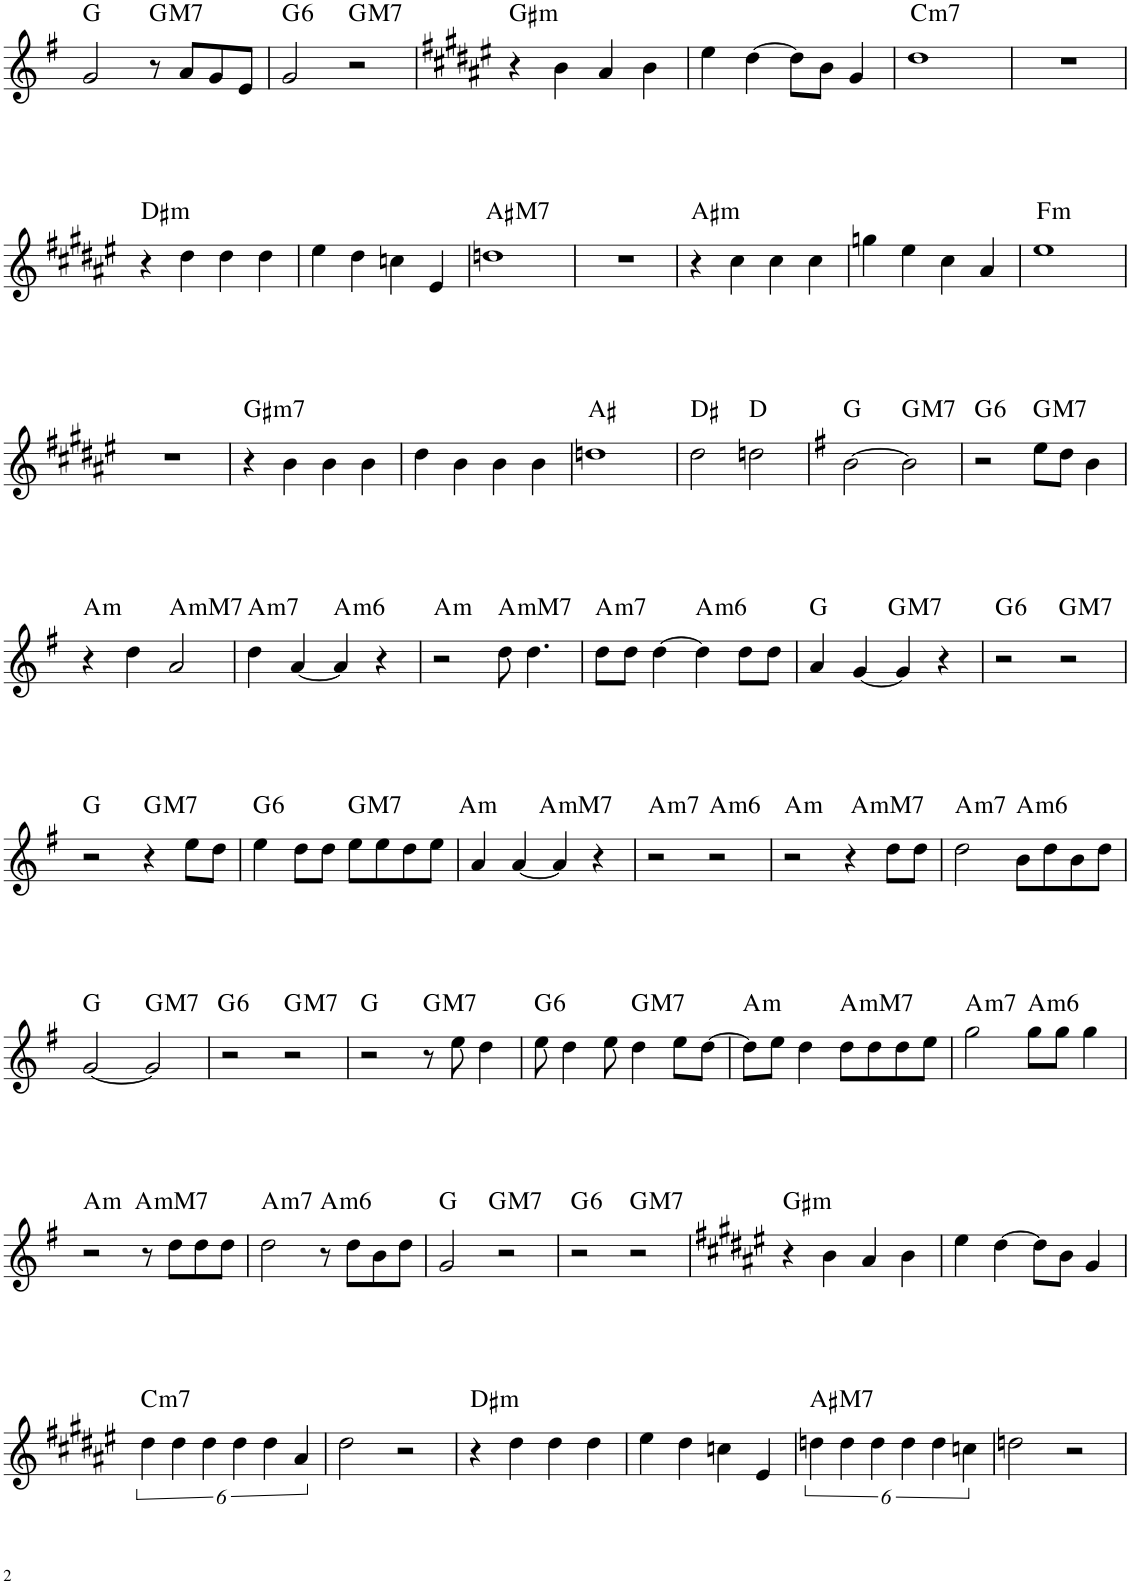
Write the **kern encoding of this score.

**kern	**harte
*part1	*part1
*staff1	*
*I"Piano	*
*I'Pno.	*
!!LO:PB:g=z
*clefG2	*
*k[f#]	*
*M4/4	*
=47	=47
2g/	G:maj
!	!LO:H:kt=M7
8r	G:maj7
8a/L	.
8g/	.
8e/J	.
=48	=48
!	!LO:H:kt=6
2g/	G:maj6
!	!LO:H:kt=M7
2r	G:maj7
=49	=49
*k[f#c#g#d#a#e#]	*
!	!LO:H:kt=m
4r	G#:min
4b\	.
4a#/	.
4b\	.
=50	=50
4ee#\	.
[4dd#\	.
8dd#\L]	.
8b\J	.
4g#/	.
=51	=51
!	!LO:H:kt=m7
1dd#	C:min7
=52	=52
1r	.
!!LO:LB:g=z
=53	=53
!	!LO:H:kt=m
4r	D#:min
4dd#\	.
4dd#\	.
4dd#\	.
=54	=54
4ee#\	.
4dd#\	.
4ccn\	.
4e#/	.
=55	=55
!	!LO:H:kt=M7
1ddn	A#:maj7
=56	=56
1r	.
=57	=57
!	!LO:H:kt=m
4r	A#:min
4cc#\	.
4cc#\	.
4cc#\	.
=58	=58
4ggn\	.
4ee#\	.
4cc#\	.
4a#/	.
=59	=59
!	!LO:H:kt=m
1ee#	F:min
!!LO:LB:g=z
=60	=60
1r	.
=61	=61
!	!LO:H:kt=m7
4r	G#:min7
4b\	.
4b\	.
4b\	.
=62	=62
4dd#\	.
4b\	.
4b\	.
4b\	.
=63	=63
1ddn	A#:maj
=64	=64
2dd#\	D#:maj
2ddn\	D:maj
=65	=65
*k[f#]	*
[2b\	G:maj
!	!LO:H:kt=M7
2b\]	G:maj7
=66	=66
!	!LO:H:kt=6
2r	G:maj6
!	!LO:H:kt=M7
8ee\L	G:maj7
8dd\J	.
4b\	.
!!LO:LB:g=z
=67	=67
!	!LO:H:kt=m
4r	A:min
4dd\	.
!	!LO:H:kt=mM7
2a/	A:minmaj7
=68	=68
!	!LO:H:kt=m7
4dd\	A:min7
[4a/	.
!	!LO:H:kt=m6
4a/]	A:min6
4r	.
=69	=69
!	!LO:H:kt=m
2r	A:min
!	!LO:H:kt=mM7
8dd\	A:minmaj7
4.dd\	.
=70	=70
!	!LO:H:kt=m7
8dd\L	A:min7
8dd\J	.
[4dd\	.
!	!LO:H:kt=m6
4dd\]	A:min6
8dd\L	.
8dd\J	.
=71	=71
4a/	G:maj
[4g/	.
!	!LO:H:kt=M7
4g/]	G:maj7
4r	.
=72	=72
!	!LO:H:kt=6
2r	G:maj6
!	!LO:H:kt=M7
2r	G:maj7
!!LO:LB:g=z
=73	=73
2r	G:maj
!	!LO:H:kt=M7
4r	G:maj7
8ee\L	.
8dd\J	.
=74	=74
!	!LO:H:kt=6
4ee\	G:maj6
8dd\L	.
8dd\J	.
!	!LO:H:kt=M7
8ee\L	G:maj7
8ee\	.
8dd\	.
8ee\J	.
=75	=75
!	!LO:H:kt=m
4a/	A:min
[4a/	.
!	!LO:H:kt=mM7
4a/]	A:minmaj7
4r	.
=76	=76
!	!LO:H:kt=m7
2r	A:min7
!	!LO:H:kt=m6
2r	A:min6
=77	=77
!	!LO:H:kt=m
2r	A:min
!	!LO:H:kt=mM7
4r	A:minmaj7
8dd\L	.
8dd\J	.
=78	=78
!	!LO:H:kt=m7
2dd\	A:min7
!	!LO:H:kt=m6
8b\L	A:min6
8dd\	.
8b\	.
8dd\J	.
!!LO:LB:g=z
=79	=79
[2g/	G:maj
!	!LO:H:kt=M7
2g/]	G:maj7
=80	=80
!	!LO:H:kt=6
2r	G:maj6
!	!LO:H:kt=M7
2r	G:maj7
=81	=81
2r	G:maj
!	!LO:H:kt=M7
8r	G:maj7
8ee\	.
4dd\	.
=82	=82
!	!LO:H:kt=6
8ee\	G:maj6
4dd\	.
8ee\	.
!	!LO:H:kt=M7
4dd\	G:maj7
8ee\L	.
[8dd\J	.
=83	=83
!	!LO:H:kt=m
8dd\L]	A:min
8ee\J	.
4dd\	.
!	!LO:H:kt=mM7
8dd\L	A:minmaj7
8dd\	.
8dd\	.
8ee\J	.
=84	=84
!	!LO:H:kt=m7
2gg\	A:min7
!	!LO:H:kt=m6
8gg\L	A:min6
8gg\J	.
4gg\	.
!!LO:LB:g=z
=85	=85
!	!LO:H:kt=m
2r	A:min
!	!LO:H:kt=mM7
8r	A:minmaj7
8dd\L	.
8dd\	.
8dd\J	.
=86	=86
!	!LO:H:kt=m7
2dd\	A:min7
!	!LO:H:kt=m6
8r	A:min6
8dd\L	.
8b\	.
8dd\J	.
=87	=87
2g/	G:maj
!	!LO:H:kt=M7
2r	G:maj7
=88	=88
!	!LO:H:kt=6
2r	G:maj6
!	!LO:H:kt=M7
2r	G:maj7
=89	=89
*k[f#c#g#d#a#e#]	*
!	!LO:H:kt=m
4r	G#:min
4b\	.
4a#/	.
4b\	.
=90	=90
4ee#\	.
[4dd#\	.
8dd#\L]	.
8b\J	.
4g#/	.
!!LO:LB:g=z
=91	=91
!	!LO:H:kt=m7
6dd#\	C:min7
6dd#\	.
6dd#\	.
6dd#\	.
6dd#\	.
6a#/	.
=92	=92
2dd#\	.
2r	.
=93	=93
!	!LO:H:kt=m
4r	D#:min
4dd#\	.
4dd#\	.
4dd#\	.
=94	=94
4ee#\	.
4dd#\	.
4ccn\	.
4e#/	.
=95	=95
!	!LO:H:kt=M7
6ddn\	A#:maj7
6dd\	.
6dd\	.
6dd\	.
6dd\	.
6ccn\	.
=96	=96
2ddn\	.
2r	.
=	=
*-	*-
